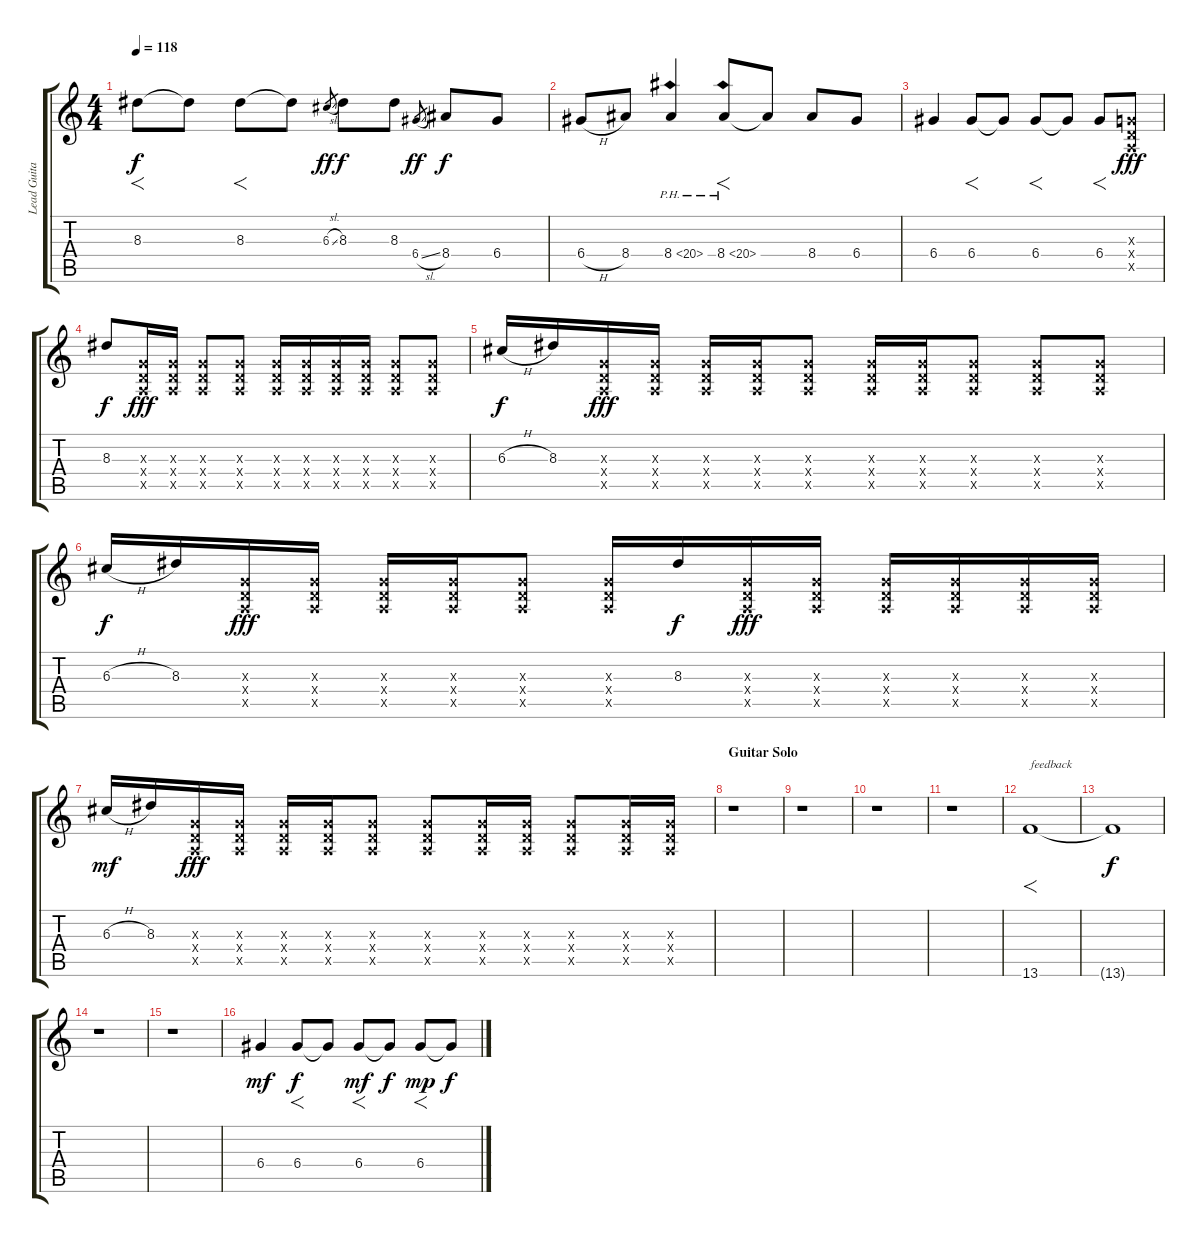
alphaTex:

\track ("Lead Guitar" "Lead Guita") {instrument distortionguitar}
\staff {score tabs}
\tuning (E4 B3 G3 D3 A2 E2) {hide}
\ts (4 4)
\tempo 118
\clef g2
\ks c
8.3.8{f dy f} 8.3{t}.8 8.3.8{f} 8.3{t}.8 6.3{sl}.8{gr dy ff} 8.3.8{dy f} 8.3.8 6.4{sl}.8{gr dy ff} 8.4.8{dy f} 6.4.8 |
6.4{h}.8 8.4.8 8.4{ph 12}.4 8.4{ph 12}.8{f} 8.4{t}.8 8.4.8 6.4.8 |
6.4.4 6.4.8{f} 6.4{t}.8 6.4.8{f} 6.4{t}.8 6.4.8{f} (0.3{x} 0.4{x} 0.5{x}).8{dy fff} |
8.3.8{dy f} (0.3{x} 0.4{x} 0.5{x}).16{dy fff} (0.3{x} 0.4{x} 0.5{x}).16 (0.3{x} 0.4{x} 0.5{x}).8 (0.3{x} 0.4{x} 0.5{x}).8 (0.3{x} 0.4{x} 0.5{x}).16 (0.3{x} 0.4{x} 0.5{x}).16 (0.3{x} 0.4{x} 0.5{x}).16 (0.3{x} 0.4{x} 0.5{x}).16 (0.3{x} 0.4{x} 0.5{x}).8 (0.3{x} 0.4{x} 0.5{x}).8 |
6.3{h}.16{dy f} 8.3.16 (0.3{x} 0.4{x} 0.5{x}).16{dy fff} (0.3{x} 0.4{x} 0.5{x}).16 (0.3{x} 0.4{x} 0.5{x}).16 (0.3{x} 0.4{x} 0.5{x}).16 (0.3{x} 0.4{x} 0.5{x}).8 (0.3{x} 0.4{x} 0.5{x}).16 (0.3{x} 0.4{x} 0.5{x}).16 (0.3{x} 0.4{x} 0.5{x}).8 (0.3{x} 0.4{x} 0.5{x}).8 (0.3{x} 0.4{x} 0.5{x}).8 |
6.3{h}.16{dy f} 8.3.16 (0.3{x} 0.4{x} 0.5{x}).16{dy fff} (0.3{x} 0.4{x} 0.5{x}).16 (0.3{x} 0.4{x} 0.5{x}).16 (0.3{x} 0.4{x} 0.5{x}).16 (0.3{x} 0.4{x} 0.5{x}).8 (0.3{x} 0.4{x} 0.5{x}).16 8.3.16{dy f} (0.3{x} 0.4{x} 0.5{x}).16{dy fff} (0.3{x} 0.4{x} 0.5{x}).16 (0.3{x} 0.4{x} 0.5{x}).16 (0.3{x} 0.4{x} 0.5{x}).16 (0.3{x} 0.4{x} 0.5{x}).16 (0.3{x} 0.4{x} 0.5{x}).16 |
6.3{h}.16{dy mf} 8.3.16 (0.3{x} 0.4{x} 0.5{x}).16{dy fff} (0.3{x} 0.4{x} 0.5{x}).16 (0.3{x} 0.4{x} 0.5{x}).16 (0.3{x} 0.4{x} 0.5{x}).16 (0.3{x} 0.4{x} 0.5{x}).8 (0.3{x} 0.4{x} 0.5{x}).8 (0.3{x} 0.4{x} 0.5{x}).16 (0.3{x} 0.4{x} 0.5{x}).16 (0.3{x} 0.4{x} 0.5{x}).8 (0.3{x} 0.4{x} 0.5{x}).16 (0.3{x} 0.4{x} 0.5{x}).16 |
\section ("" "Guitar Solo")
r.1 |
r.1 |
r.1 |
r.1 |
13.6.1{f txt "feedback" instrument guitarharmonics} |
13.6{t}.1{dy f volume 8} |
r.1{volume 15 instrument distortionguitar} |
r.1 |
6.4.4{dy mf} 6.4.8{f dy f} 6.4{t}.8 6.4.8{f dy mf} 6.4{t}.8{dy f} 6.4.8{f dy mp} 6.4{t}.8{dy f}
